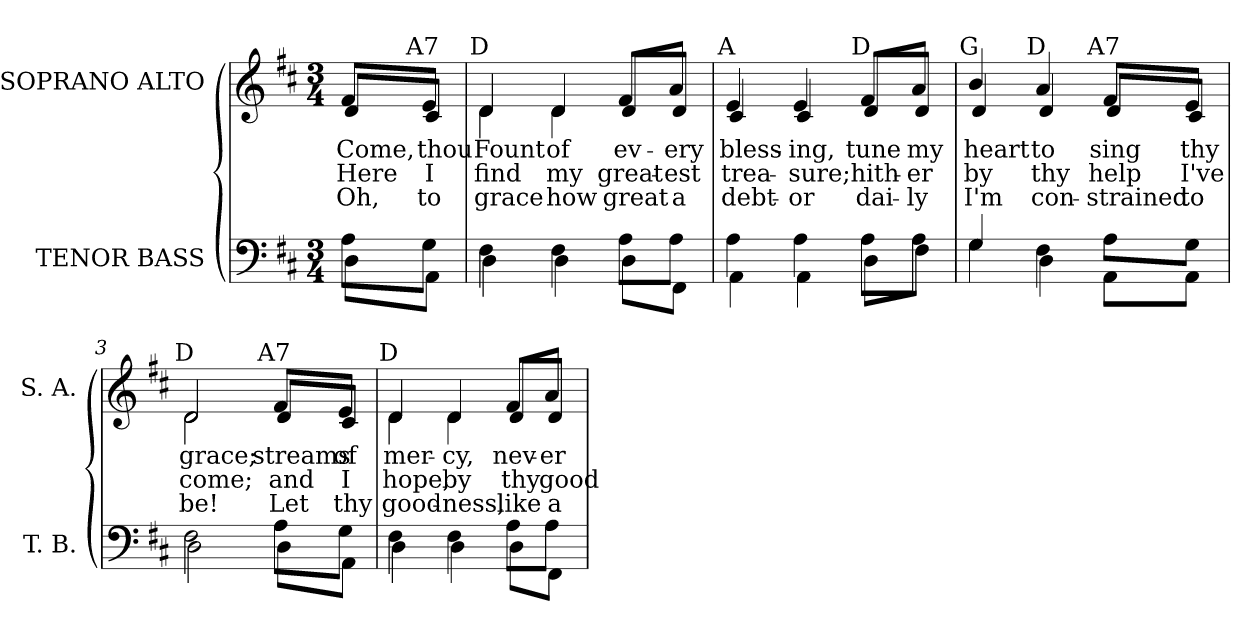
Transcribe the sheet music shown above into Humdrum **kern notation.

**kern	**kern	**text	**text	**text
*part2	*part1	*part1	*part1	*part1
*staff2	*staff1	*staff1	*staff1	*staff1
*I"TENOR BASS	*I"SOPRANO ALTO	*	*	*
*I'T. B.	*I'S. A.	*	*	*
!!LO:PB:g=z
*clefF4	*clefG2	*	*	*
*k[f#c#]	*k[f#c#]	*	*	*
*D:	*D:	*	*	*
*M3/4	*M3/4	*	*	*
=	=	=	=	=
*^	*	*	*	*
!	!	!LO:TX:a:cj:t=D	!	!	!
!	!	!LO:TX:b:cj:t=1	!	!	!
!	!	!LO:TX:b:cj:t=2	!	!	!
!	!	!LO:TX:b:cj:t=3	!	!	!
!	!	!	!LO:LY:b:color=#000000	!LO:LY:b:color=#000000	!LO:LY:b:color=#000000
*	*	*^	*	*	*
8Ai\L	8Di\L	8f#i/L	8di/L	Come,	Here	Oh,
!	!	!LO:TX:a:cj:t=A7	!	!	!	!
!	!	!	!	!LO:LY:b:color=#000000	!LO:LY:b:color=#000000	!LO:LY:b:color=#000000
8Gi\J	8AAi\J	8ei/J	8c#i/J	thou	I	to
=	=	=	=	=	=	=
!	!	!LO:TX:a:cj:t=D	!	!	!	!
!	!	!	!	!LO:LY:b:color=#000000	!LO:LY:b:color=#000000	!LO:LY:b:color=#000000
4F#i\	4Di\	4di/	4di\	Fount	find	grace
!	!	!	!	!LO:LY:b:color=#000000	!LO:LY:b:color=#000000	!LO:LY:b:color=#000000
4F#i\	4Di\	4di/	4di\	of	my	how
!	!	!	!	!LO:LY:b:color=#000000	!LO:LY:b:color=#000000	!LO:LY:b:color=#000000
8Ai\L	8Di\L	8f#i/L	8di/L	ev-	great-	great
!	!	!	!	!LO:LY:b:color=#000000	!LO:LY:b:color=#000000	!LO:LY:b:color=#000000
8Ai\J	8FF#i\J	8ai/J	8di/J	-ery	-est	a
=1	=1	=1	=1	=1	=1	=1
!	!	!LO:TX:a:cj:t=A	!	!	!	!
!	!	!	!	!LO:LY:b:color=#000000	!LO:LY:b:color=#000000	!LO:LY:b:color=#000000
4Ai\	4AAi\	4ei/	4c#i/	bless-	trea-	debt-
!	!	!	!	!LO:LY:b:color=#000000	!LO:LY:b:color=#000000	!LO:LY:b:color=#000000
4Ai\	4AAi\	4ei/	4c#i/	-ing,	-sure;	-or
!	!	!LO:TX:a:cj:t=D	!	!	!	!
!	!	!	!	!LO:LY:b:color=#000000	!LO:LY:b:color=#000000	!LO:LY:b:color=#000000
8Ai\L	8Di\L	8f#i/L	8di/L	tune	hith-	dai-
!	!	!	!	!LO:LY:b:color=#000000	!LO:LY:b:color=#000000	!LO:LY:b:color=#000000
8Ai\J	8F#i\J	8ai/J	8di/J	my	-er	-ly
=2	=2	=2	=2	=2	=2	=2
!	!	!LO:TX:a:cj:t=G	!	!	!	!
!	!	!	!	!LO:LY:b:color=#000000	!LO:LY:b:color=#000000	!LO:LY:b:color=#000000
4Gi/	4Gi\	4bi/	4di/	heart	by	I'm
!	!	!LO:TX:a:cj:t=D	!	!	!	!
!	!	!	!	!LO:LY:b:color=#000000	!LO:LY:b:color=#000000	!LO:LY:b:color=#000000
4F#i\	4Di\	4ai/	4di/	to	thy	con-
!	!	!LO:TX:a:cj:t=A7	!	!	!	!
!	!	!	!	!LO:LY:b:color=#000000	!LO:LY:b:color=#000000	!LO:LY:b:color=#000000
8Ai\L	8AAi\L	8f#i/L	8di/L	sing	help	-strained
!	!	!	!	!LO:LY:b:color=#000000	!LO:LY:b:color=#000000	!LO:LY:b:color=#000000
8Gi\J	8AAi\J	8ei/J	8c#i/J	thy	I've	to
!!LO:LB:g=z	!!
=3	=3	=3	=3	=3	=3	=3
!	!	!LO:TX:a:cj:t=D	!	!	!	!
!	!	!	!	!LO:LY:b:color=#000000	!LO:LY:b:color=#000000	!LO:LY:b:color=#000000
2F#i\	2Di\	2di/	2di\	grace;	come;	be!
!	!	!LO:TX:a:cj:t=A7	!	!	!	!
!	!	!	!	!LO:LY:b:color=#000000	!LO:LY:b:color=#000000	!LO:LY:b:color=#000000
8Ai\L	8Di\L	8f#i/L	8di/L	streams	and	Let
!	!	!	!	!LO:LY:b:color=#000000	!LO:LY:b:color=#000000	!LO:LY:b:color=#000000
8Gi\J	8AAi\J	8ei/J	8c#i/J	of	I	thy
=4	=4	=4	=4	=4	=4	=4
!	!	!LO:TX:a:cj:t=D	!	!	!	!
!	!	!	!	!LO:LY:b:color=#000000	!LO:LY:b:color=#000000	!LO:LY:b:color=#000000
4F#i\	4Di\	4di/	4di\	mer-	hope,	good-
!	!	!	!	!LO:LY:b:color=#000000	!LO:LY:b:color=#000000	!LO:LY:b:color=#000000
4F#i\	4Di\	4di/	4di\	-cy,	by	-ness,
!	!	!	!	!LO:LY:b:color=#000000	!LO:LY:b:color=#000000	!LO:LY:b:color=#000000
8Ai\L	8Di\L	8f#i/L	8di/L	nev-	thy	like
!	!	!	!	!LO:LY:b:color=#000000	!LO:LY:b:color=#000000	!LO:LY:b:color=#000000
8Ai\J	8FF#i\J	8ai/J	8di/J	-er	good	a
*v	*v	*	*	*	*	*
*	*v	*v	*	*	*
=	=	=	=	=
*-	*-	*-	*-	*-
